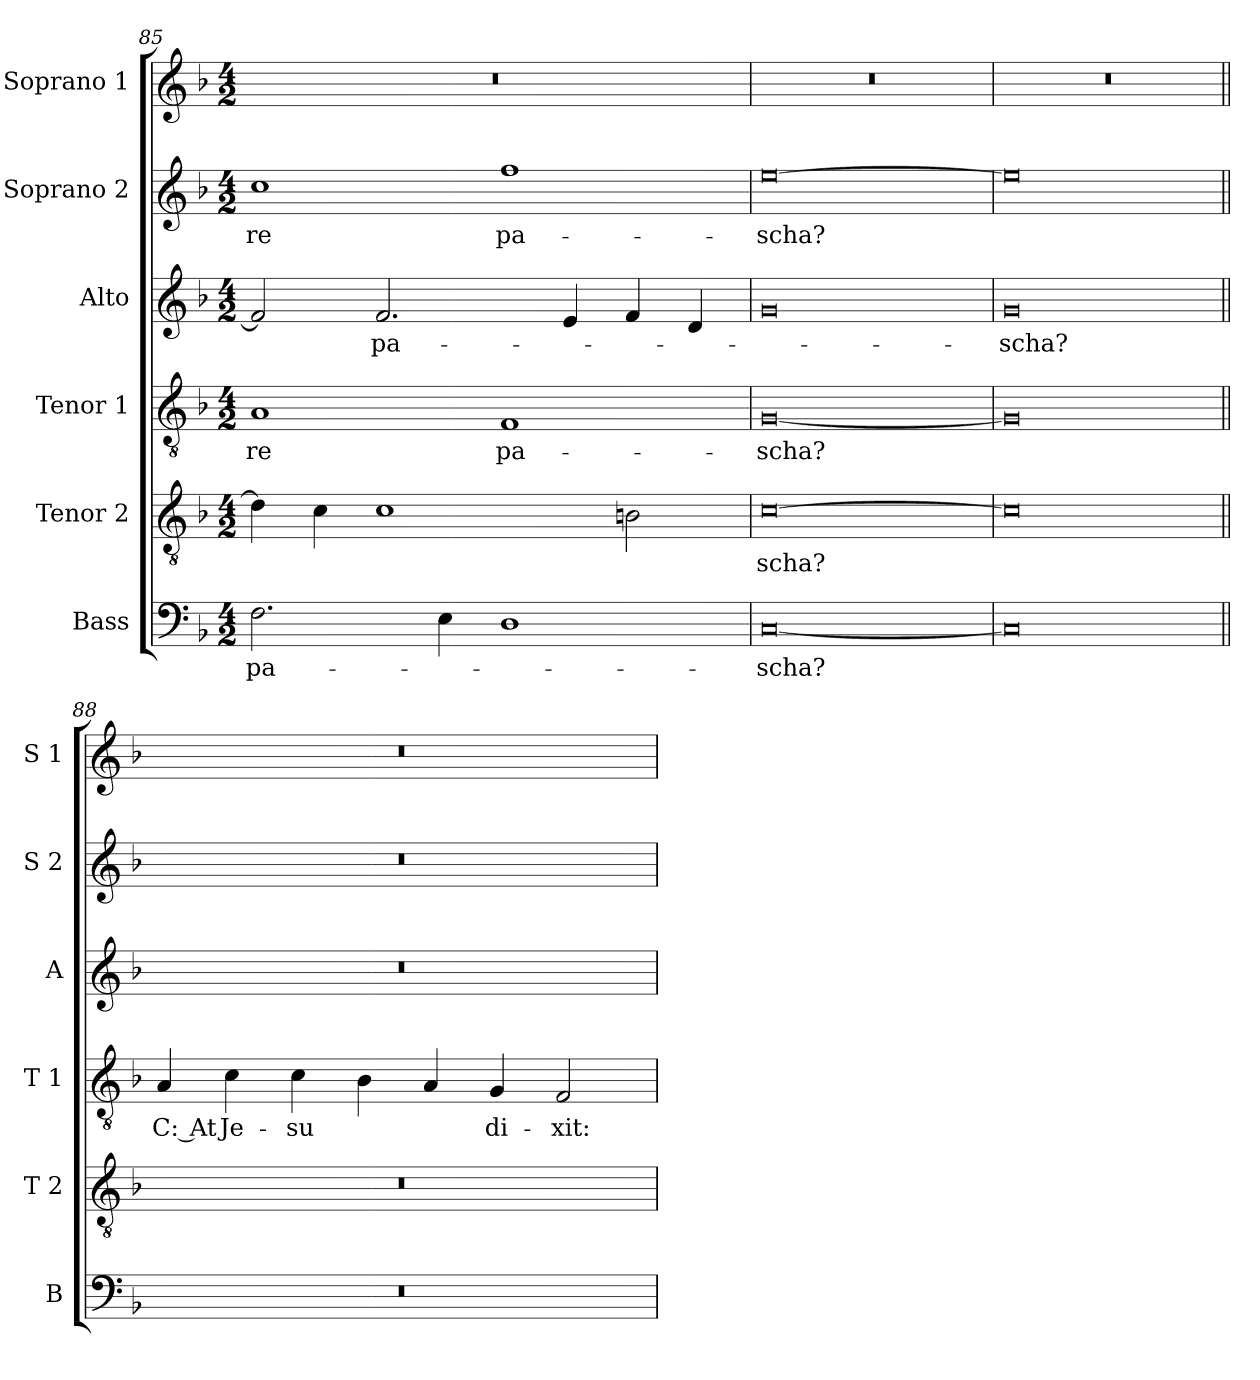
**kern	**text	**kern	**text	**kern	**text	**kern	**text	**kern	**text	**kern
*part6	*part6	*part5	*part5	*part4	*part4	*part3	*part3	*part2	*part2	*part1
*staff6	*staff6	*staff5	*staff5	*staff4	*staff4	*staff3	*staff3	*staff2	*staff2	*staff1
*I"Bass	*	*I"Tenor 2	*	*I"Tenor 1	*	*I"Alto	*	*I"Soprano 2	*	*I"Soprano 1
*I'B	*	*I'T 2	*	*I'T 1	*	*I'A	*	*I'S 2	*	*I'S 1
*clefF4	*	*clefGv2	*	*clefGv2	*	*clefG2	*	*clefG2	*	*clefG2
*k[b-]	*	*k[b-]	*	*k[b-]	*	*k[b-]	*	*k[b-]	*	*k[b-]
*F:	*	*F:	*	*F:	*	*F:	*	*F:	*	*F:
*M4/2	*	*M4/2	*	*M4/2	*	*M4/2	*	*M4/2	*	*M4/2
=85	=85	=85	=85	=85	=85	=85	=85	=85	=85	=85
!	!LO:LY:b	!	!	!	!	!	!	!	!	!
!	!	!	!	!	!LO:LY:b	!	!	!	!	!
!	!	!	!	!	!	!	!	!	!LO:LY:b	!
2.F\	pa-	4d\]	.	1A	-re	2f/]	.	1cc	-re	0r
.	.	4c\	.	.	.	.	.	.	.	.
!	!	!	!	!	!	!	!LO:LY:b	!	!	!
.	.	1c	.	.	.	2.f/	pa-	.	.	.
4E\	.	.	.	.	.	.	.	.	.	.
!	!	!	!	!	!LO:LY:b	!	!	!	!	!
!	!	!	!	!	!	!	!	!	!LO:LY:b	!
1D	.	.	.	1F	pa-	.	.	1ff	pa-	.
.	.	.	.	.	.	4e/	.	.	.	.
.	.	2Bn\	.	.	.	4f/	.	.	.	.
.	.	.	.	.	.	4d/	.	.	.	.
=86	=86	=86	=86	=86	=86	=86	=86	=86	=86	=86
!	!LO:LY:b	!	!	!	!	!	!	!	!	!
!	!	!	!LO:LY:b	!	!	!	!	!	!	!
!	!	!	!	!	!LO:LY:b	!	!	!	!	!
!	!	!	!	!	!	!	!	!	!LO:LY:b	!
[0C	-scha?	[0c	-scha?	[0G	-scha?	0g	.	[0ee	-scha?	0r
=87	=87	=87	=87	=87	=87	=87	=87	=87	=87	=87
!	!	!	!	!	!	!	!LO:LY:b	!	!	!
0C]	.	0c]	.	0G]	.	0g	-scha?	0ee]	.	0r
=88||	=88||	=88||	=88||	=88||	=88||	=88||	=88||	=88||	=88||	=88||
!	!	!	!	!	!LO:LY:b	!	!	!	!	!
0r	.	0r	.	4A/	C: At	0r	.	0r	.	0r
!	!	!	!	!	!LO:LY:b	!	!	!	!	!
.	.	.	.	4c\	Je-	.	.	.	.	.
!	!	!	!	!	!LO:LY:b	!	!	!	!	!
.	.	.	.	4c\	-su	.	.	.	.	.
.	.	.	.	4B-i\	.	.	.	.	.	.
.	.	.	.	4A/	.	.	.	.	.	.
!	!	!	!	!	!LO:LY:b	!	!	!	!	!
.	.	.	.	4G/	di-	.	.	.	.	.
!	!	!	!	!	!LO:LY:b	!	!	!	!	!
.	.	.	.	2F/	-xit:	.	.	.	.	.
=	=	=	=	=	=	=	=	=	=	=
*-	*-	*-	*-	*-	*-	*-	*-	*-	*-	*-
